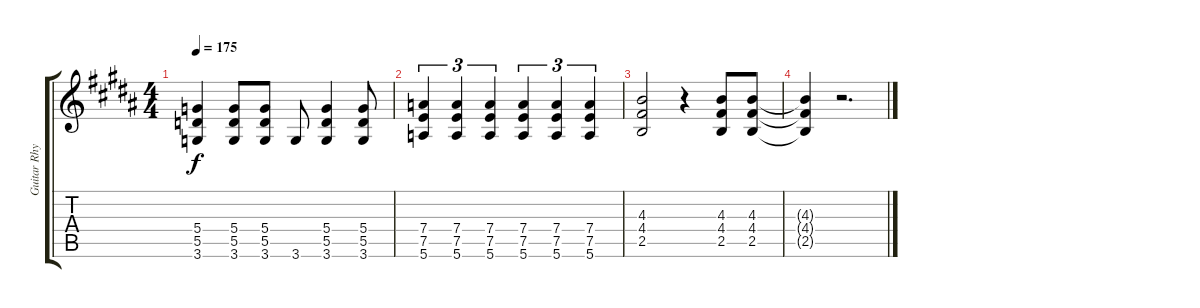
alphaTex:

\track ("Guitar Rhythm" "Guitar Rhy") {instrument overdrivenguitar}
\staff {score tabs}
\tuning (E4 B3 G3 D3 A2 E2) {hide}
\ts (4 4)
\tempo 175
\clef g2
\ks b
(5.4 5.5 3.6).4{dy f} (5.4 5.5 3.6).8 (5.4 5.5 3.6).8 3.6.8 (5.4 5.5 3.6).4 (5.4 5.5 3.6).8 |
(7.4 7.5 5.6).4{tu (3 2)} (7.4 7.5 5.6).4{tu (3 2)} (7.4 7.5 5.6).4{tu (3 2)} (7.4 7.5 5.6).4{tu (3 2)} (7.4 7.5 5.6).4{tu (3 2)} (7.4 7.5 5.6).4{tu (3 2)} |
(4.3 4.4 2.5).2 r.4 (4.3 4.4 2.5).8 (4.3 4.4 2.5).8 |
(4.3{t} 4.4{t} 2.5{t}).4 r.2{d}
